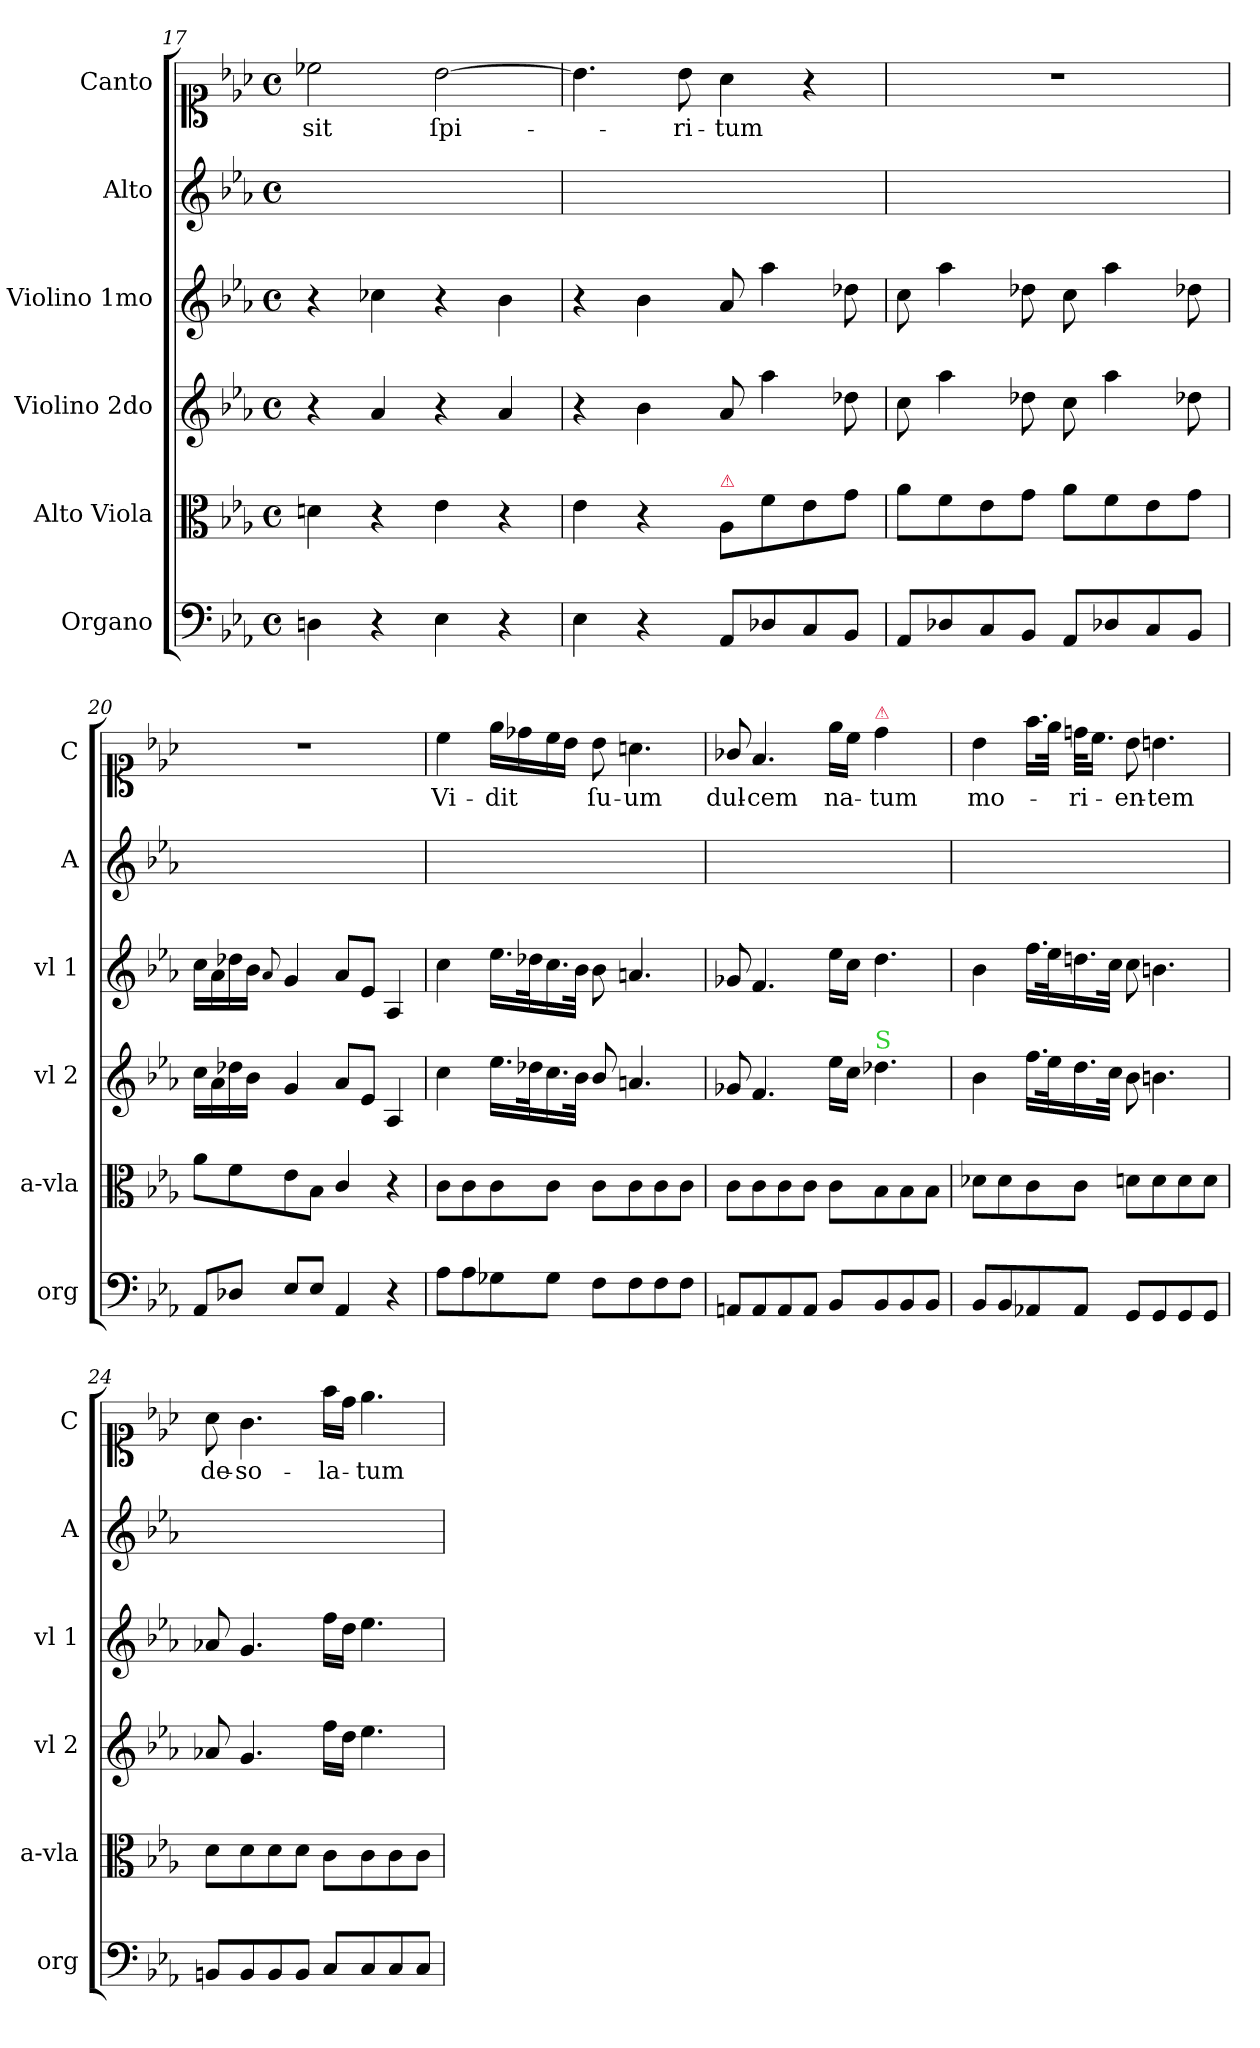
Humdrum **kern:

**kern	**kern	**kern	**kern	**dynam	**kern	**kern	**text
*part6	*part5	*part4	*part3	*part3	*part2	*part1	*part1
*staff6	*staff5	*staff4	*staff3	*staff3	*staff2	*staff1	*staff1
*I"Organo	*I"Alto Viola	*I"Violino 2do	*I"Violino 1mo	*	*I"Alto	*I"Canto	*
*I'org	*I'a-vla	*I'vl 2	*I'vl 1	*	*I'A	*I'C	*
*clefF4	*clefC3	*clefG2	*clefG2	*	*clefG2	*clefC1	*
*k[b-e-a-]	*k[b-e-a-]	*k[b-e-a-]	*k[b-e-a-]	*	*k[b-e-a-]	*k[b-e-a-]	*
*M4/4	*M4/4	*M4/4	*M4/4	*	*M4/4	*M4/4	*
*met(c)	*met(c)	*met(c)	*met(c)	*	*met(c)	*met(c)	*
=17	=17	=17	=17	=17	=17	=17	=17
4Dn\	4dn\	4r	4r	.	1ryy	2cc-X\	-sit
4r	4r	4a-/	4cc-X\	.	.	.	.
4E-\	4e-\	4r	4r	.	.	[2b-\	ſpi-
4r	4r	4a-/	4b-\	.	.	.	.
=18	=18	=18	=18	=18	=18	=18	=18
4E-\	4e-\	4r	4r	.	1ryy	4.b-\]	.
4r	4r	4b-\	4b-\	.	.	.	.
.	.	.	.	.	.	8b-\	-ri-
!	!LO:TX:a:color=crimson:t=⚠	!	!	!	!	!	!
8AA-/L	8A-/L	8a-/	8a-/	.	.	4a-\	-tum
8D-X/	8f\	4aa-\	4aa-\	.	.	.	.
8C/	8e-\	.	.	.	.	4r	.
8BB-/J	8g\J	8dd-X\	8dd-X\	.	.	.	.
=19	=19	=19	=19	=19	=19	=19	=19
8AA-/L	8a-\L	8cc\	8cc\	.	1ryy	1r	.
8D-X/	8f\	4aa-\	4aa-\	.	.	.	.
8C/	8e-\	.	.	.	.	.	.
8BB-/J	8g\J	8dd-X\	8dd-X\	.	.	.	.
8AA-/L	8a-\L	8cc\	8cc\	.	.	.	.
8D-X/	8f\	4aa-\	4aa-\	.	.	.	.
8C/	8e-\	.	.	.	.	.	.
8BB-/J	8g\J	8dd-X\	8dd-X\	.	.	.	.
=20	=20	=20	=20	=20	=20	=20	=20
8AA-/L	8a-\L	16cc\LL	16cc\LL	.	1ryy	1r	.
.	.	16a-\	16a-\	.	.	.	.
8D-X/J	8f\	16dd-X\	16dd-X\	.	.	.	.
.	.	16b-\JJ	16b-\JJ	.	.	.	.
.	.	.	8qqa-/	.	.	.	.
8E-/L	8e-\	4g/	4g/	.	.	.	.
8E-/J	8B-\J	.	.	.	.	.	.
4AA-/	4c/	8a-/L	8a-/L	.	.	.	.
.	.	8e-/J	8e-/J	.	.	.	.
4r	4r	4A-/	4A-/	.	.	.	.
=21	=21	=21	=21	=21	=21	=21	=21
!	!	!	!	!LO:DY:b	!	!	!
8A-\L	8c\L	4cc\	4cc\	p&colon;	1ryy	4cc\	Vi-
8A-\	8c\	.	.	.	.	.	.
8G-X\	8c\	16.ee-\LL	16.ee-\LL	.	.	16ee-\LL	-dit
.	.	.	.	.	.	16dd-X\	.
.	.	32dd-X\K	32dd-X\K	.	.	.	.
8G-\J	8c\J	16.cc\	16.cc\	.	.	16cc\	.
.	.	.	.	.	.	16b-\JJ	.
.	.	32b-\JJk	32b-\JJk	.	.	.	.
8F\L	8c\L	8b-/	8b-\	.	.	8b-\	ſu-
8F\	8c\	4.an/	4.an/	.	.	4.an\	-um
8F\	8c\	.	.	.	.	.	.
8F\J	8c\J	.	.	.	.	.	.
=22	=22	=22	=22	=22	=22	=22	=22
8AAn/L	8c\L	8g-X/	8g-X/	.	1ryy	8g-X/	dul-
8AA/	8c\	4.f/	4.f/	.	.	4.f/	-cem
8AA/	8c\	.	.	.	.	.	.
8AA/J	8c\J	.	.	.	.	.	.
8BB-/L	8c\L	16ee-\LL	16ee-\LL	.	.	16ee-\LL	na-
.	.	16cc\JJ	16cc\JJ	.	.	16cc\JJ	.
!	!	!	!	!	!	!LO:TX:a:color=crimson:t=⚠	!
!	!	!LO:TX:a:color=limegreen:t=S	!	!	!	!	!
8BB-/	8B-\	4.dd-X\	4.dd\	.	.	4dd\	-tum
8BB-/	8B-\	.	.	.	.	.	.
8BB-/J	8B-\J	.	.	.	.	8ryy	.
=23	=23	=23	=23	=23	=23	=23	=23
8BB-/L	8d-X\L	4b-\	4b-\	.	1ryy	4b-\	mo-
8BB-/	8d-\	.	.	.	.	.	.
8AA-X/	8c\	16.ff\LL	16.ff\LL	.	.	16.ff\LL	.
.	.	32ee-\K	32ee-\K	.	.	32ee-\JJk	.
8AA-/J	8c\J	16.dd\	16.ddn\	.	.	32ddn\KLL	-ri-
.	.	.	.	.	.	16.cc\JJ	.
.	.	32cc\JJk	32cc\JJk	.	.	.	.
8GG/L	8dn\L	8b-\	8cc\	.	.	8b-\	-en-
8GG/	8d\	4.bn\	4.bn\	.	.	4.bn\	-tem
8GG/	8d\	.	.	.	.	.	.
8GG/J	8d\J	.	.	.	.	.	.
=24	=24	=24	=24	=24	=24	=24	=24
8BBn/L	8d\L	8a-X/	8a-X/	.	1ryy	8a-\	de-
8BB/	8d\	4.g/	4.g/	.	.	4.g\	-so-
8BB/	8d\	.	.	.	.	.	.
8BB/J	8d\J	.	.	.	.	.	.
8C/L	8c\L	16ff\LL	16ff\LL	.	.	16ff\LL	-la-
.	.	16dd\JJ	16dd\JJ	.	.	16dd\JJ	.
8C/	8c\	4.ee-\	4.ee-\	.	.	4.ee-\	-tum
8C/	8c\	.	.	.	.	.	.
8C/J	8c\J	.	.	.	.	.	.
=	=	=	=	=	=	=	=
*-	*-	*-	*-	*-	*-	*-	*-
